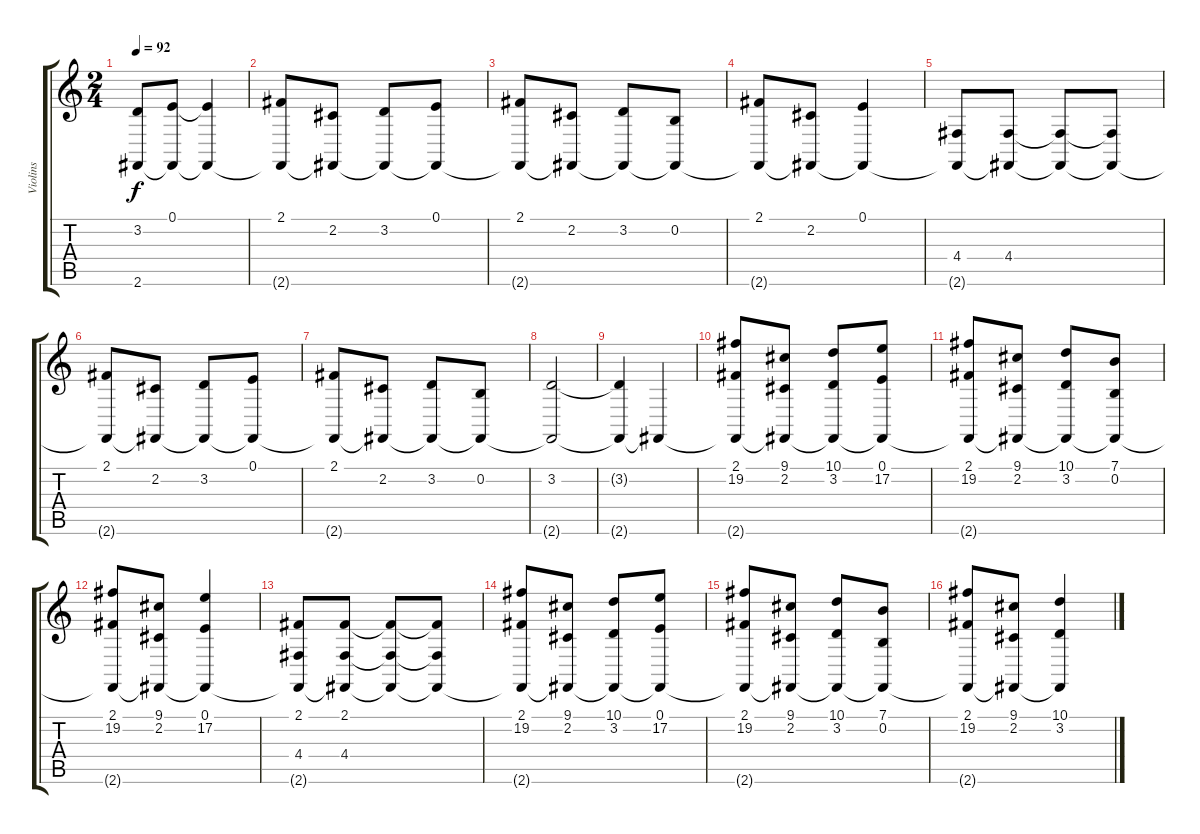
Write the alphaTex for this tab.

\track ("Violins" "Violins") {instrument stringensemble1}
\staff {score tabs}
\tuning (E4 B3 G3 D3 A2 E2) {hide}
\ts (2 4)
\tempo 92
\clef g2
\ks c
(3.2{t} 2.6{t}).8{dy f} (0.1 2.6{t}).8 (0.1{t} 2.6{t}).4 |
(2.1 2.6{t}).8 (2.2 2.6{t}).8 (3.2 2.6{t}).8 (0.1 2.6{t}).8 |
(2.1 2.6{t}).8 (2.2 2.6{t}).8 (3.2 2.6{t}).8 (0.2 2.6{t}).8 |
(2.1 2.6{t}).8 (2.2 2.6{t}).8 (0.1 2.6{t}).4 |
(4.4 2.6{t}).8 (4.4 2.6{t}).8 (4.4{t} 2.6{t}).8 (4.4{t} 2.6{t}).8 |
(2.1 2.6{t}).8 (2.2 2.6{t}).8 (3.2 2.6{t}).8 (0.1 2.6{t}).8 |
(2.1 2.6{t}).8 (2.2 2.6{t}).8 (3.2 2.6{t}).8 (0.2 2.6{t}).8 |
(3.2 2.6{t}).2 |
(3.2{t} 2.6{t}).4 2.6{t}.4 |
(2.1 19.2 2.6{t}).8 (9.1 2.2 2.6{t}).8 (10.1 3.2 2.6{t}).8 (0.1 17.2 2.6{t}).8 |
(2.1 19.2 2.6{t}).8 (9.1 2.2 2.6{t}).8 (10.1 3.2 2.6{t}).8 (7.1 0.2 2.6{t}).8 |
(2.1 19.2 2.6{t}).8 (9.1 2.2 2.6{t}).8 (0.1 17.2 2.6{t}).4 |
(2.1 4.4 2.6{t}).8 (2.1 4.4 2.6{t}).8 (2.1{t} 4.4{t} 2.6{t}).8 (2.1{t} 4.4{t} 2.6{t}).8 |
(2.1 19.2 2.6{t}).8 (9.1 2.2 2.6{t}).8 (10.1 3.2 2.6{t}).8 (0.1 17.2 2.6{t}).8 |
(2.1 19.2 2.6{t}).8 (9.1 2.2 2.6{t}).8 (10.1 3.2 2.6{t}).8 (7.1 0.2 2.6{t}).8 |
(2.1 19.2 2.6{t}).8 (9.1 2.2 2.6{t}).8 (10.1 3.2 2.6{t}).4
